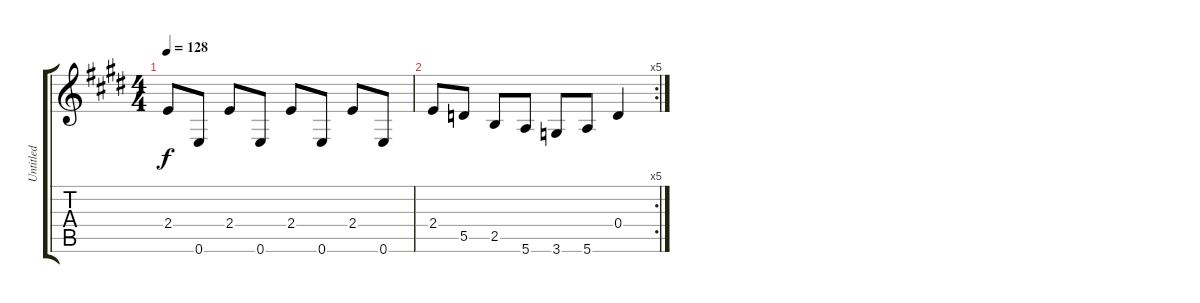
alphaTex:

\track ("Untitled" "Untitled") {instrument overdrivenguitar}
\staff {score tabs}
\tuning (E4 B3 G3 D3 A2 E2) {hide}
\ts (4 4)
\tempo 128
\clef g2
\ks c#minor
2.4.8{dy f} 0.6.8 2.4.8 0.6.8 2.4.8 0.6.8 2.4.8 0.6.8 |
\rc 5
2.4.8 5.5.8 2.5.8 5.6.8 3.6.8 5.6.8 0.4.4
